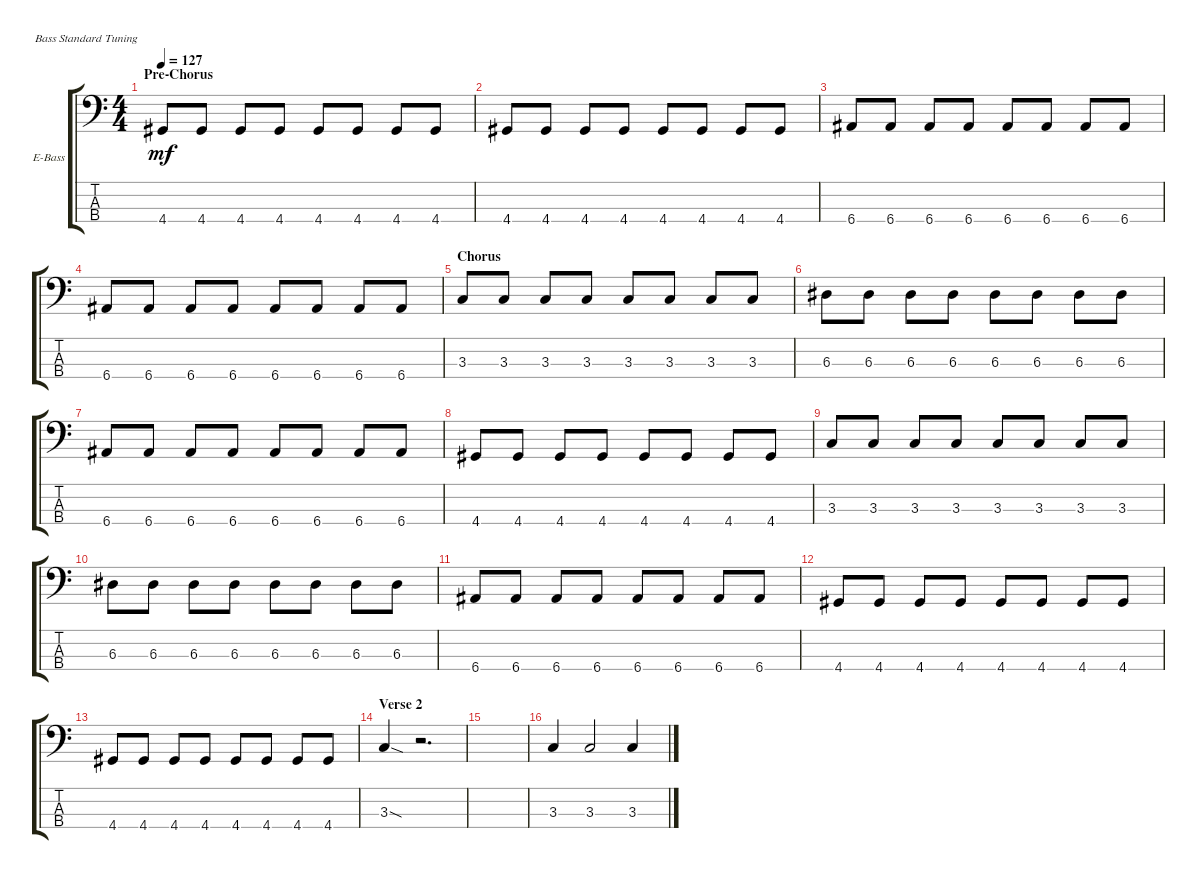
\defaultSystemsLayout 4
\bracketExtendMode groupsimilarinstruments
\firstSystemTrackNameOrientation horizontal
\otherSystemsTrackNameOrientation horizontal
\track ("Electric Bass" "E-Bass") {instrument electricbassfinger}
\staff {score tabs}
\tuning (G2 D2 A1 E1)
\ts (4 4)
\section ("" "Pre-Chorus")
\tempo 127
\clef f4
\ks c
4.4.8{dy mf} 4.4.8 4.4.8 4.4.8 4.4.8 4.4.8 4.4.8 4.4.8 |
4.4.8 4.4.8 4.4.8 4.4.8 4.4.8 4.4.8 4.4.8 4.4.8 |
6.4.8 6.4.8 6.4.8 6.4.8 6.4.8 6.4.8 6.4.8 6.4.8 |
6.4.8 6.4.8 6.4.8 6.4.8 6.4.8 6.4.8 6.4.8 6.4.8 |
\section ("" "Chorus")
3.3.8 3.3.8 3.3.8 3.3.8 3.3.8 3.3.8 3.3.8 3.3.8 |
6.3.8 6.3.8 6.3.8 6.3.8 6.3.8 6.3.8 6.3.8 6.3.8 |
6.4.8 6.4.8 6.4.8 6.4.8 6.4.8 6.4.8 6.4.8 6.4.8 |
4.4.8 4.4.8 4.4.8 4.4.8 4.4.8 4.4.8 4.4.8 4.4.8 |
3.3.8 3.3.8 3.3.8 3.3.8 3.3.8 3.3.8 3.3.8 3.3.8 |
6.3.8 6.3.8 6.3.8 6.3.8 6.3.8 6.3.8 6.3.8 6.3.8 |
6.4.8 6.4.8 6.4.8 6.4.8 6.4.8 6.4.8 6.4.8 6.4.8 |
4.4.8 4.4.8 4.4.8 4.4.8 4.4.8 4.4.8 4.4.8 4.4.8 |
4.4.8 4.4.8 4.4.8 4.4.8 4.4.8 4.4.8 4.4.8 4.4.8 |
\section ("" "Verse 2")
3.3{sod}.4 r.2{d} |
|
3.3.4 3.3.2 3.3.4
